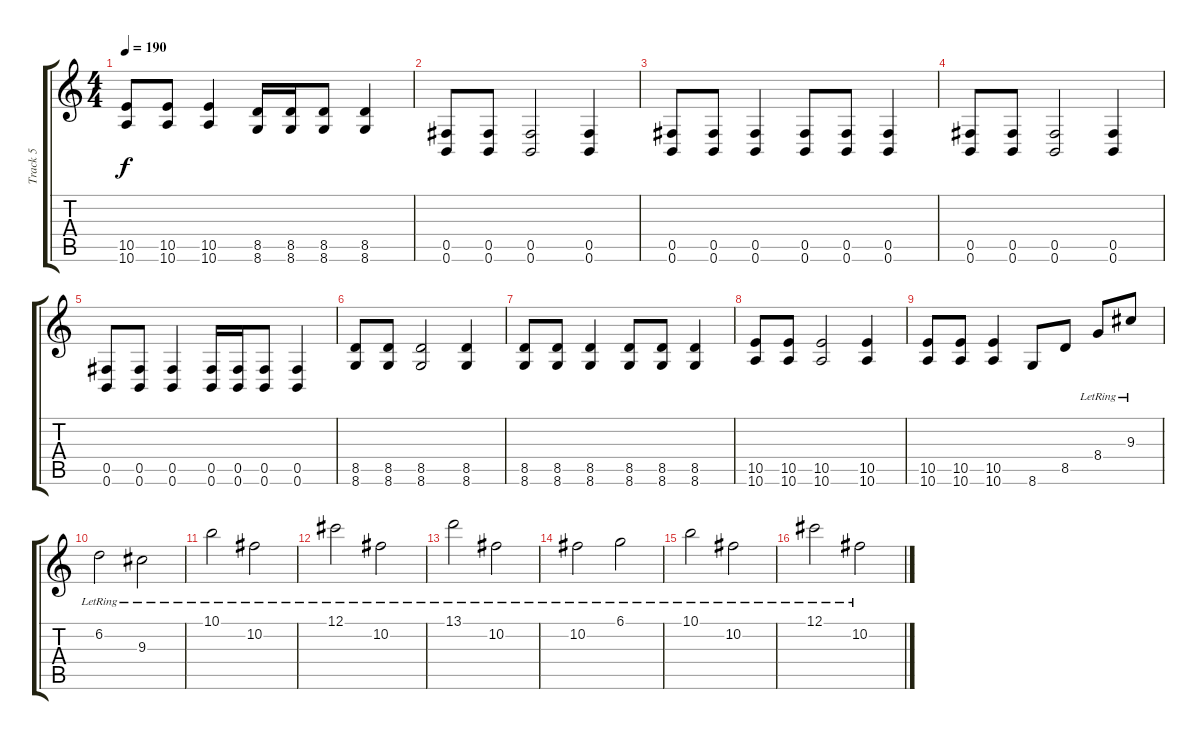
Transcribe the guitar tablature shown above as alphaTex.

\track ("Track 5" "Track 5") {instrument distortionguitar}
\staff {score tabs}
\tuning (Db4 Ab3 E3 B2 Gb2 B1) {hide}
\ts (4 4)
\tempo 190
\clef g2
\ks c
(10.5 10.6).8{dy f} (10.5 10.6).8 (10.5 10.6).4 (8.5 8.6).16 (8.5 8.6).16 (8.5 8.6).8 (8.5 8.6).4 |
(0.5 0.6).8 (0.5 0.6).8 (0.5 0.6).2 (0.5 0.6).4 |
(0.5 0.6).8 (0.5 0.6).8 (0.5 0.6).4 (0.5 0.6).8 (0.5 0.6).8 (0.5 0.6).4 |
(0.5 0.6).8 (0.5 0.6).8 (0.5 0.6).2 (0.5 0.6).4 |
(0.5 0.6).8 (0.5 0.6).8 (0.5 0.6).4 (0.5 0.6).16 (0.5 0.6).16 (0.5 0.6).8 (0.5 0.6).4 |
(8.5 8.6).8 (8.5 8.6).8 (8.5 8.6).2 (8.5 8.6).4 |
(8.5 8.6).8 (8.5 8.6).8 (8.5 8.6).4 (8.5 8.6).8 (8.5 8.6).8 (8.5 8.6).4 |
(10.5 10.6).8 (10.5 10.6).8 (10.5 10.6).2 (10.5 10.6).4 |
(10.5 10.6).8 (10.5 10.6).8 (10.5 10.6).4 8.6.8 8.5.8 8.4{lr}.8 9.3{lr}.8 |
6.2{lr}.2 9.3{lr}.2 |
10.1{lr}.2 10.2{lr}.2 |
12.1{lr}.2 10.2{lr}.2 |
13.1{lr}.2 10.2{lr}.2 |
10.2{lr}.2 6.1{lr}.2 |
10.1{lr}.2 10.2{lr}.2 |
12.1{lr}.2 10.2{lr}.2
